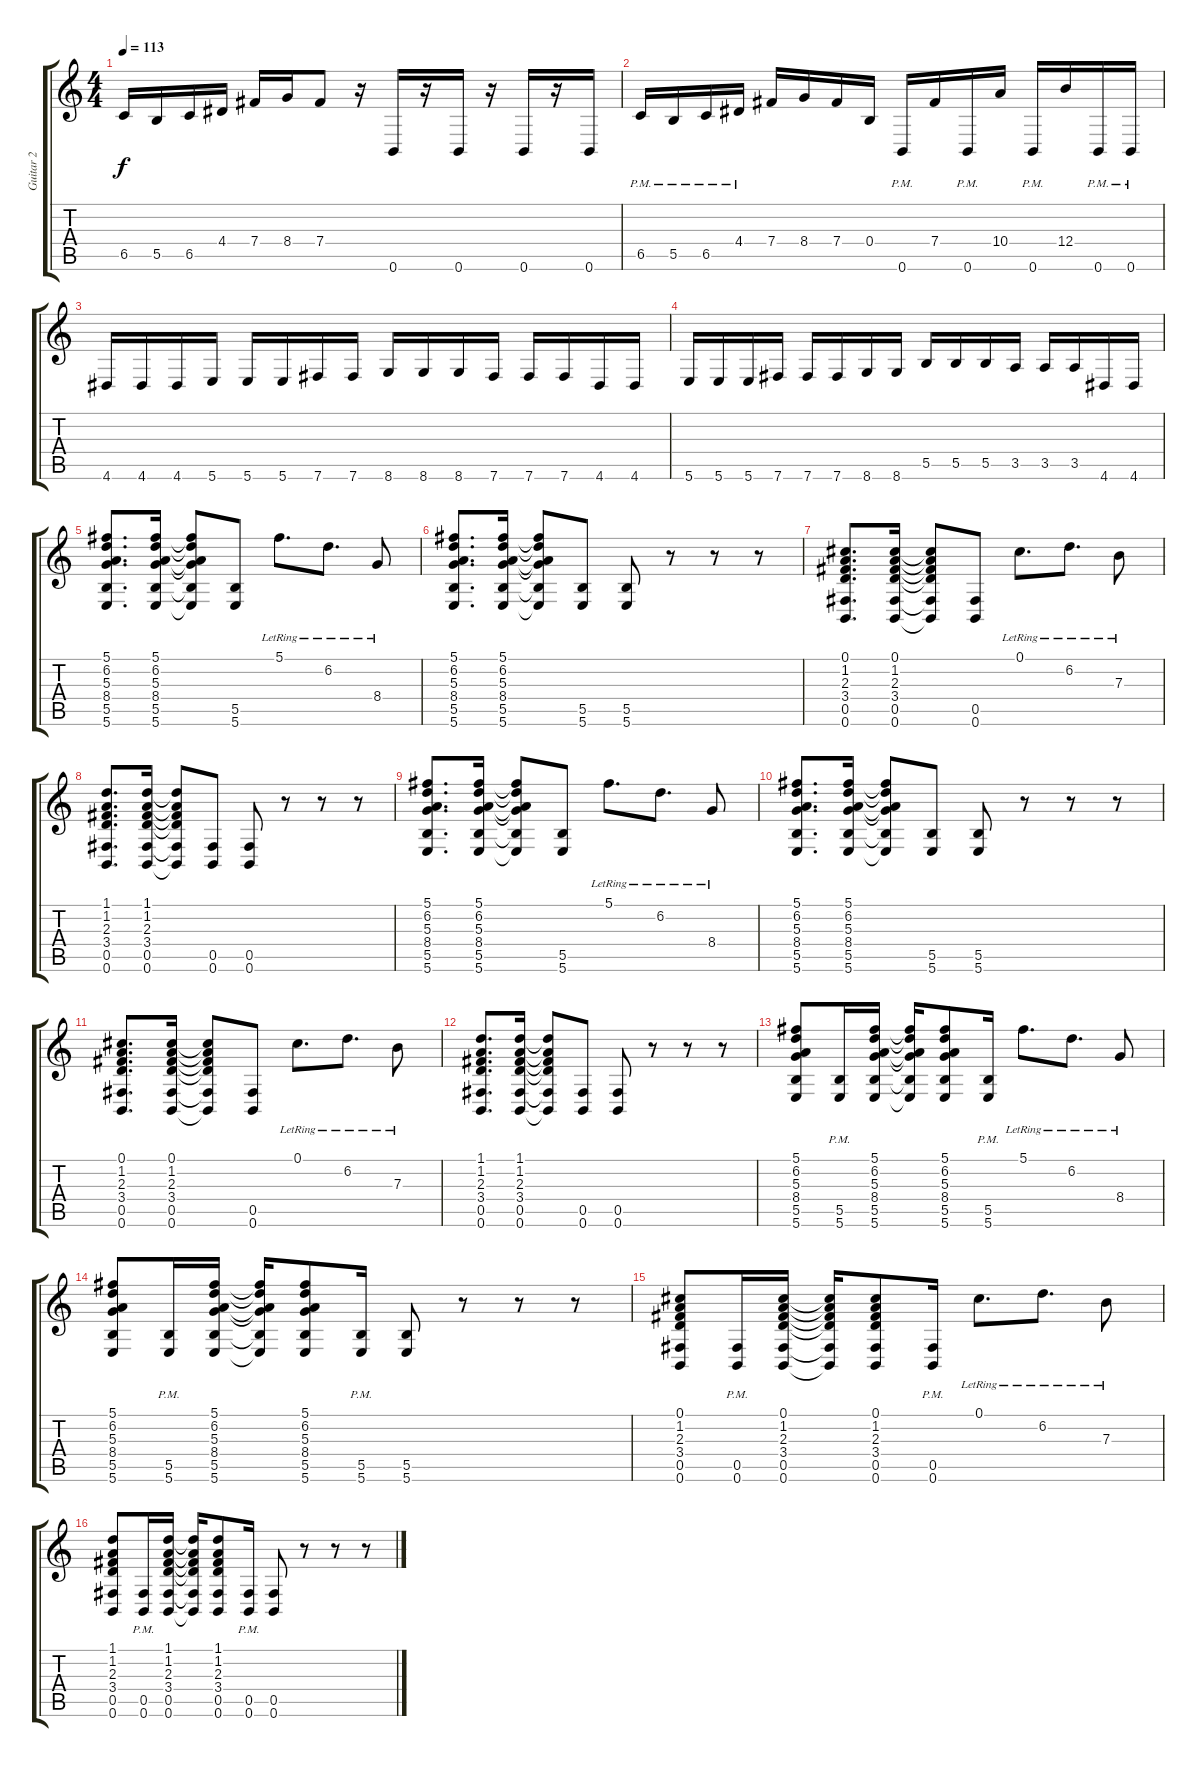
\track ("Guitar 2" "Guitar 2") {instrument overdrivenguitar}
\staff {score tabs}
\tuning (Db4 Ab3 E3 B2 Gb2 B1) {hide}
\ts (4 4)
\tempo 113
\clef g2
\ks c
6.5.16{dy f} 5.5.16 6.5.16 4.4.16 7.4.16 8.4.16 7.4.8 r.16 0.6.16 r.16 0.6.16 r.16 0.6.16 r.16 0.6.16 |
6.5{pm}.16 5.5{pm}.16 6.5{pm}.16 4.4{pm}.16 7.4.16 8.4.16 7.4.16 0.4.16 0.6{pm}.16 7.4.16 0.6{pm}.16 10.4.16 0.6{pm}.16 12.4.16 0.6{pm}.16 0.6{pm}.16 |
4.6.16 4.6.16 4.6.16 5.6.16 5.6.16 5.6.16 7.6.16 7.6.16 8.6.16 8.6.16 8.6.16 7.6.16 7.6.16 7.6.16 4.6.16 4.6.16 |
5.6.16 5.6.16 5.6.16 7.6.16 7.6.16 7.6.16 8.6.16 8.6.16 5.5.16 5.5.16 5.5.16 3.5.16 3.5.16 3.5.16 4.6.16 4.6.16 |
(5.1 6.2 5.3 8.4 5.5 5.6).8{d} (5.1 6.2 5.3 8.4 5.5 5.6).16 (5.1{t} 6.2{t} 5.3{t} 8.4{t} 5.5{t} 5.6{t}).8 (5.5 5.6).8 5.1{lr}.8{d} 6.2{lr}.8{d} 8.4{lr}.8 |
(5.1 6.2 5.3 8.4 5.5 5.6).8{d} (5.1 6.2 5.3 8.4 5.5 5.6).16 (5.1{t} 6.2{t} 5.3{t} 8.4{t} 5.5{t} 5.6{t}).8 (5.5 5.6).8 (5.5 5.6).8 r.8 r.8 r.8 |
(0.1 1.2 2.3 3.4 0.5 0.6).8{d} (0.1 1.2 2.3 3.4 0.5 0.6).16 (0.1{t} 1.2{t} 2.3{t} 3.4{t} 0.5{t} 0.6{t}).8 (0.5 0.6).8 0.1{lr}.8{d} 6.2{lr}.8{d} 7.3{lr}.8 |
(1.1 1.2 2.3 3.4 0.5 0.6).8{d} (1.1 1.2 2.3 3.4 0.5 0.6).16 (1.1{t} 1.2{t} 2.3{t} 3.4{t} 0.5{t} 0.6{t}).8 (0.5 0.6).8 (0.5 0.6).8 r.8 r.8 r.8 |
(5.1 6.2 5.3 8.4 5.5 5.6).8{d} (5.1 6.2 5.3 8.4 5.5 5.6).16 (5.1{t} 6.2{t} 5.3{t} 8.4{t} 5.5{t} 5.6{t}).8 (5.5 5.6).8 5.1{lr}.8{d} 6.2{lr}.8{d} 8.4{lr}.8 |
(5.1 6.2 5.3 8.4 5.5 5.6).8{d} (5.1 6.2 5.3 8.4 5.5 5.6).16 (5.1{t} 6.2{t} 5.3{t} 8.4{t} 5.5{t} 5.6{t}).8 (5.5 5.6).8 (5.5 5.6).8 r.8 r.8 r.8 |
(0.1 1.2 2.3 3.4 0.5 0.6).8{d} (0.1 1.2 2.3 3.4 0.5 0.6).16 (0.1{t} 1.2{t} 2.3{t} 3.4{t} 0.5{t} 0.6{t}).8 (0.5 0.6).8 0.1{lr}.8{d} 6.2{lr}.8{d} 7.3{lr}.8 |
(1.1 1.2 2.3 3.4 0.5 0.6).8{d} (1.1 1.2 2.3 3.4 0.5 0.6).16 (1.1{t} 1.2{t} 2.3{t} 3.4{t} 0.5{t} 0.6{t}).8 (0.5 0.6).8 (0.5 0.6).8 r.8 r.8 r.8 |
(5.1 6.2 5.3 8.4 5.5 5.6).8 (5.5{pm} 5.6{pm}).16 (5.1 6.2 5.3 8.4 5.5 5.6).16 (5.1{t} 6.2{t} 5.3{t} 8.4{t} 5.5{t} 5.6{t}).16 (5.1 6.2 5.3 8.4 5.5 5.6).8 (5.5{pm} 5.6{pm}).16 5.1{lr}.8{d} 6.2{lr}.8{d} 8.4{lr}.8 |
(5.1 6.2 5.3 8.4 5.5 5.6).8 (5.5{pm} 5.6{pm}).16 (5.1 6.2 5.3 8.4 5.5 5.6).16 (5.1{t} 6.2{t} 5.3{t} 8.4{t} 5.5{t} 5.6{t}).16 (5.1 6.2 5.3 8.4 5.5 5.6).8 (5.5{pm} 5.6{pm}).16 (5.5 5.6).8 r.8 r.8 r.8 |
(0.1 1.2 2.3 3.4 0.5 0.6).8 (0.5{pm} 0.6{pm}).16 (0.1 1.2 2.3 3.4 0.5 0.6).16 (0.1{t} 1.2{t} 2.3{t} 3.4{t} 0.5{t} 0.6{t}).16 (0.1 1.2 2.3 3.4 0.5 0.6).8 (0.5{pm} 0.6{pm}).16 0.1{lr}.8{d} 6.2{lr}.8{d} 7.3{lr}.8 |
(1.1 1.2 2.3 3.4 0.5 0.6).8 (0.5{pm} 0.6{pm}).16 (1.1 1.2 2.3 3.4 0.5 0.6).16 (1.1{t} 1.2{t} 2.3{t} 3.4{t} 0.5{t} 0.6{t}).16 (1.1 1.2 2.3 3.4 0.5 0.6).8 (0.5{pm} 0.6{pm}).16 (0.5 0.6).8 r.8 r.8 r.8
